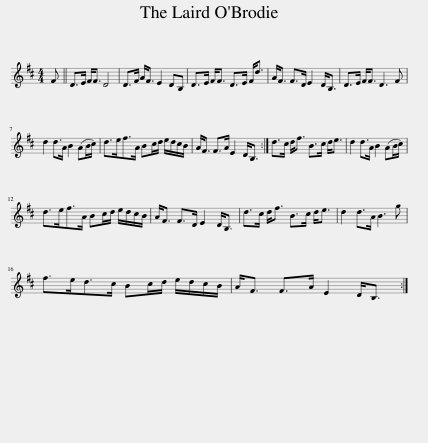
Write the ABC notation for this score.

X:1
L:1/8
M:4/4
I:linebreak $
K:D
V:1 treble
V:1
 F || D>E F<F D4 | D>F A<F E2 DB, | D>E F<F D>E F<d | A<F F>D E2 D<B, | %5
 D>E F<F D3 F |$ d2 d>A B2 (AB/c/) | d>ef>A Bc/d/ e/d/c/B/ | A<F F>A E2 D<B, :| d>c d<f B>c d<e | %10
 d2 d>A B2 (AB/c/) |$ d>ef>A Bc/d/ e/d/c/B/ | A<F F>D E2 D<B, | d>c d<f B>c d<e | d2 d>A B3 g |$ %15
 f>ed>c Bc/d/ e/d/c/B/ | A<F F>A E2 D<B, :| %17
